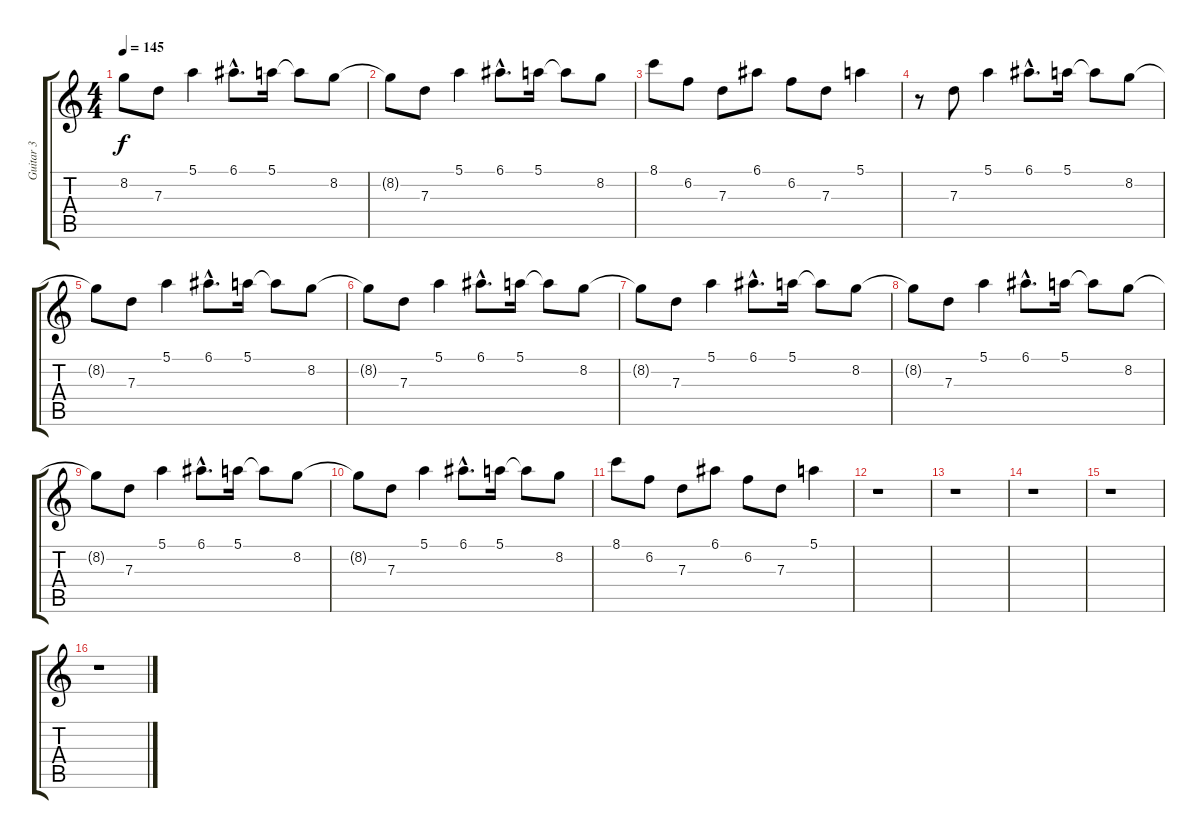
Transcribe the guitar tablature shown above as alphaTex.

\track ("Guitar 3" "Guitar 3") {instrument electricguitarclean}
\staff {score tabs}
\tuning (E4 B3 G3 D3 A2 E2) {hide}
\ts (4 4)
\tempo 145
\clef g2
\ks c
8.2{t}.8{dy f} 7.3.8 5.1.4 6.1{hac}.8{d} 5.1.16 5.1{t}.8 8.2.8 |
8.2{t}.8 7.3.8 5.1.4 6.1{hac}.8{d} 5.1.16 5.1{t}.8 8.2.8 |
8.1.8 6.2.8 7.3.8 6.1.8 6.2.8 7.3.8 5.1.4 |
r.8 7.3.8 5.1.4 6.1{hac}.8{d} 5.1.16 5.1{t}.8 8.2.8 |
8.2{t}.8 7.3.8 5.1.4 6.1{hac}.8{d} 5.1.16 5.1{t}.8 8.2.8 |
8.2{t}.8 7.3.8 5.1.4 6.1{hac}.8{d} 5.1.16 5.1{t}.8 8.2.8 |
8.2{t}.8 7.3.8 5.1.4 6.1{hac}.8{d} 5.1.16 5.1{t}.8 8.2.8 |
8.2{t}.8 7.3.8 5.1.4 6.1{hac}.8{d} 5.1.16 5.1{t}.8 8.2.8 |
8.2{t}.8 7.3.8 5.1.4 6.1{hac}.8{d} 5.1.16 5.1{t}.8 8.2.8 |
8.2{t}.8 7.3.8 5.1.4 6.1{hac}.8{d} 5.1.16 5.1{t}.8 8.2.8 |
8.1.8 6.2.8 7.3.8 6.1.8 6.2.8 7.3.8 5.1.4 |
r.1 |
r.1 |
r.1 |
r.1 |
r.1
